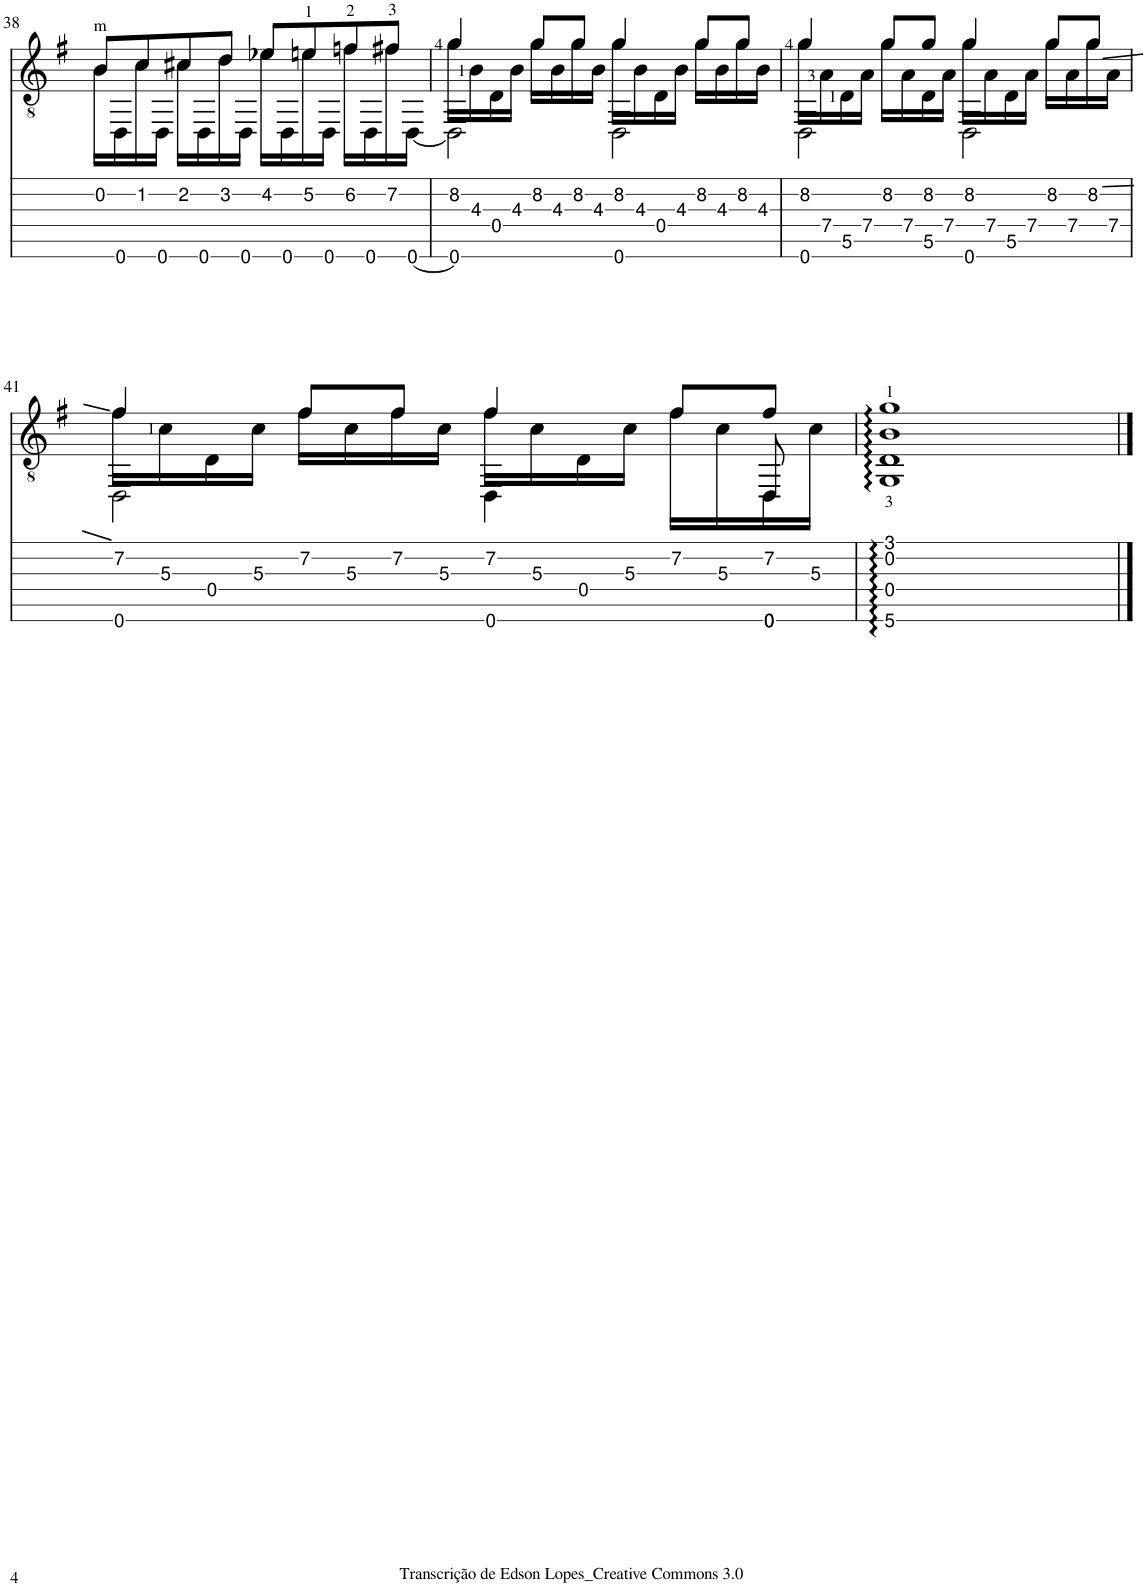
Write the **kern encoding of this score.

**kern	**kern
*part1	*part1
*staff2	*staff1
*I"Guitar	*
*I'Guit.	*
!!LO:PB:g=z
*	*clefGv2
*k[f#]	*k[f#]
*M4/4	*M4/4
*met(c)	*met(c)
=38	=38
*^	*^
8BL	16BLL	8B/L	16B\LL
.	16DDJ	.	16DD\
8cJ	16cL	8c/	16c\
.	16DDJJ	.	16DD\JJ
8c#L	16c#LL	8c#X/	16c#\LL
.	16DDJ	.	16DD\
8dJ	16dL	8d/J	16d\
.	16DDJJ	.	16DD\JJ
8e-L	16e-LL	8e-X/L	16e-\LL
.	16DDJ	.	16DD\
8eJ	16eL	8en/	16e\
.	16DDJJ	.	16DD\JJ
8fL	16fLL	8fn/	16f\LL
.	16DDJ	.	16DD\
8f#J	16f#L	8f#X/J	16f#\
.	[16DDJJ	.	[16DD\JJ
=39	=39	=39	=39
*	*^	*	*^
4g	2DD]	16gLL	4g/	2DD\]	16g\LL
.	.	16BJ	.	.	16B\
.	.	16DL	.	.	16D\
.	.	16BJJ	.	.	16B\JJ
8gL	.	16gLL	8g/L	.	16g\LL
.	.	16BJ	.	.	16B\
8gJ	.	16gL	8g/J	.	16g\
.	.	16BJJ	.	.	16B\JJ
4g	2DD	16gLL	4g/	2DD\	16g\LL
.	.	16BJ	.	.	16B\
.	.	16DL	.	.	16D\
.	.	16BJJ	.	.	16B\JJ
8gL	.	16gLL	8g/L	.	16g\LL
.	.	16BJ	.	.	16B\
8gJ	.	16gL	8g/J	.	16g\
.	.	16BJJ	.	.	16B\JJ
=40	=40	=40	=40	=40	=40
4g	2DD	16gLL	4g/	2DD\	16g\LL
.	.	16AJ	.	.	16A\
.	.	16DL	.	.	16D\
.	.	16AJJ	.	.	16A\JJ
8gL	.	16gLL	8g/L	.	16g\LL
.	.	16AJ	.	.	16A\
8gJ	.	16DL	8g/J	.	16D\
.	.	16AJJ	.	.	16A\JJ
4g	2DD	16gLL	4g/	2DD\	16g\LL
.	.	16AJ	.	.	16A\
.	.	16DL	.	.	16D\
.	.	16AJJ	.	.	16A\JJ
8gL	.	16gLL	8g/L	.	16g\LL
.	.	16AJ	.	.	16A\
8gJ	.	16gL	8g/J	.	16g\
.	.	16AJJ	.	.	16A\JJ
!!LO:LB:g=z	!!	!!
=41	=41	=41	=41	=41	=41
4f#	16f#LL	2DD	4f#/	16f#\LL	2DD\
.	16cJ	.	.	16c\	.
.	16DL	.	.	16D\	.
.	16cJJ	.	.	16c\JJ	.
8f#L	16f#LL	.	8f#/L	16f#\LL	.
.	16cJ	.	.	16c\	.
8f#J	16f#L	.	8f#/J	16f#\	.
.	16cJJ	.	.	16c\JJ	.
4f#	16f#LL	4DD	4f#/	16f#\LL	4DD\
.	16cJ	.	.	16c\	.
.	16DL	.	.	16D\	.
.	16cJJ	.	.	16c\JJ	.
8f#L	16f#LL	8ryy	8f#/L	16f#\LL	8ryy
.	16cJ	.	.	16c\	.
8f#J	16DDL	8DD	8f#/J	16DD\	8DD/
.	16cJJ	.	.	16c\JJ	.
*v	*v	*v	*	*	*
*	*v	*v	*v
=42	=42
1GG 1D 1B 1g	1GG 1D 1B 1g
==	==
*-	*-
